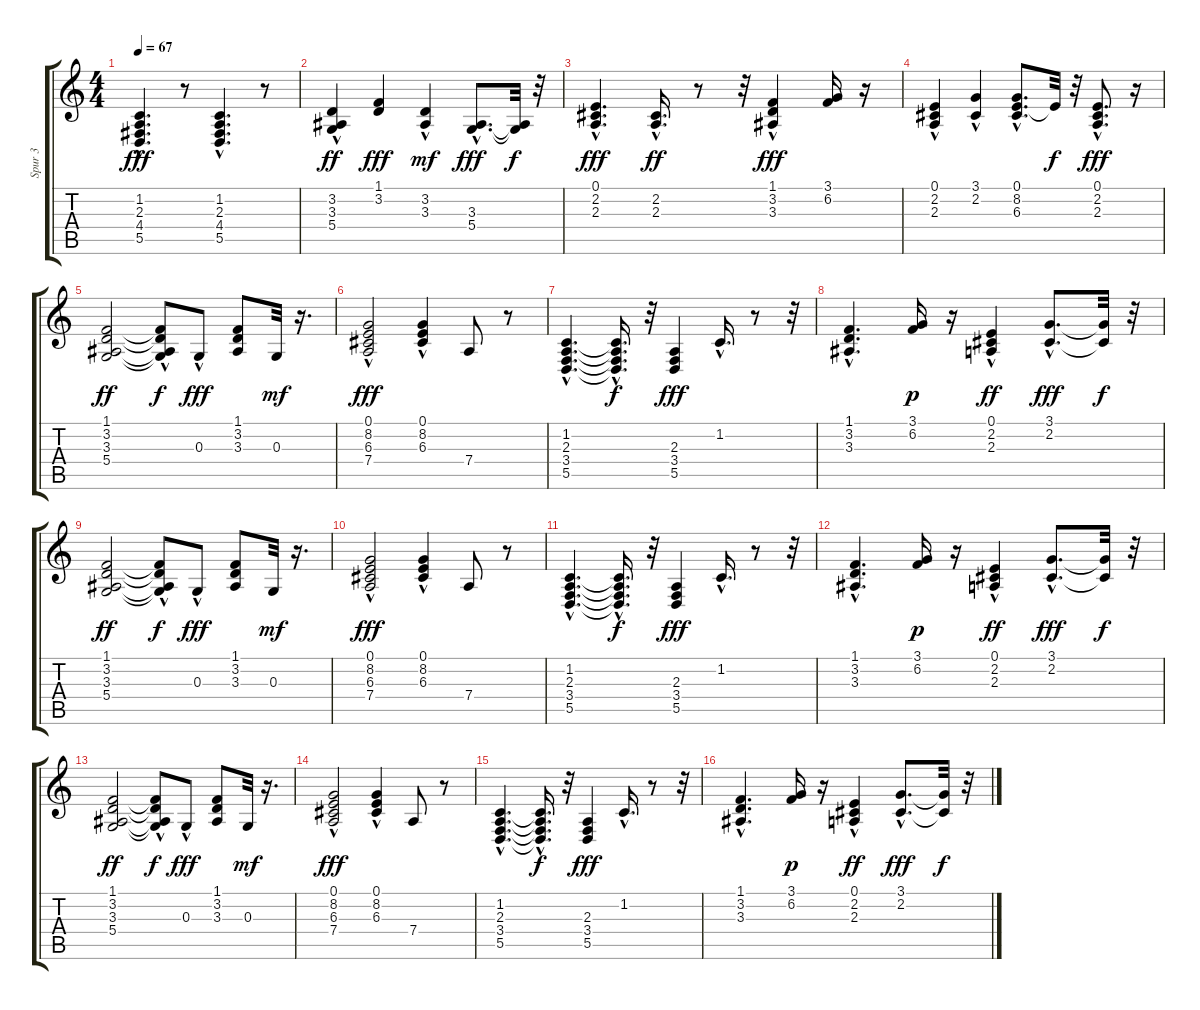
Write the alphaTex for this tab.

\track ("Spur 3" "Spur 3") {instrument electricpiano2}
\staff {score tabs}
\tuning (E4 B3 G3 D3 A2 E2) {hide}
\ts (4 4)
\tempo 67
\clef g2
\ks c
(1.2 2.3{hac} 4.4 5.5{hac}).4{d dy fff} r.8 (1.2{hac} 2.3{hac} 4.4 5.5).4{d} r.8 |
(3.2{hac} 3.3 5.4).4{dy ff} (1.1 3.2).4{dy fff} (3.2{hac} 3.3).4{dy mf} (3.3{hac} 5.4{hac}).8{d dy fff} (3.3{t} 5.4{t}).32{dy f} r.32 |
(0.1{hac} 2.2 2.3).4{d dy fff} (2.2{hac} 2.3{hac}).16{d dy ff} r.8 r.32 (1.1{hac} 3.2 3.3).4{dy fff} (3.1 6.2).16 r.16 |
(0.1{hac} 2.2{hac} 2.3).4 (3.1 2.2{hac}).4 (0.1{hac} 8.2 6.3{hac}).8{d} 0.1{t}.32{dy f} r.32 (0.1{hac} 2.2{hac} 2.3{hac}).8{d dy fff} r.16 |
(1.1 3.2 3.3 5.4).2{dy ff} (1.1{t} 3.2{t} 3.3{hac t} 5.4{t}).8{dy f} 0.3{hac}.8{dy fff} (1.1 3.2 3.3).8 0.3.32{dy mf} r.16{d} |
(0.1{hac} 8.2{hac} 6.3{hac} 7.4).2{dy fff} (0.1{hac} 8.2{hac} 6.3{hac}).4 7.4.8 r.8 |
(1.2{hac} 2.3{hac} 3.4{hac} 5.5{hac}).4{d} (1.2{t} 2.3{hac t} 3.4{t} 5.5{hac t}).16{d dy f} r.32 (2.3 3.4 5.5).4{dy fff} 1.2{hac}.16{d} r.8 r.32 |
(1.1 3.2{hac} 3.3{hac}).4{d} (3.1 6.2).16{dy p} r.16 (0.1{hac} 2.2{hac} 2.3{hac}).4{dy ff} (3.1{hac} 2.2{hac}).8{d dy fff} (3.1{t} 2.2{t}).32{dy f} r.32 |
(1.1 3.2 3.3 5.4).2{dy ff} (1.1{t} 3.2{t} 3.3{hac t} 5.4{t}).8{dy f} 0.3{hac}.8{dy fff} (1.1 3.2 3.3).8 0.3.32{dy mf} r.16{d} |
(0.1{hac} 8.2{hac} 6.3{hac} 7.4).2{dy fff} (0.1{hac} 8.2{hac} 6.3{hac}).4 7.4.8 r.8 |
(1.2{hac} 2.3{hac} 3.4{hac} 5.5{hac}).4{d} (1.2{t} 2.3{hac t} 3.4{t} 5.5{hac t}).16{d dy f} r.32 (2.3 3.4 5.5).4{dy fff} 1.2{hac}.16{d} r.8 r.32 |
(1.1 3.2{hac} 3.3{hac}).4{d} (3.1 6.2).16{dy p} r.16 (0.1{hac} 2.2{hac} 2.3{hac}).4{dy ff} (3.1{hac} 2.2{hac}).8{d dy fff} (3.1{t} 2.2{t}).32{dy f} r.32 |
(1.1 3.2 3.3 5.4).2{dy ff} (1.1{t} 3.2{t} 3.3{hac t} 5.4{t}).8{dy f} 0.3{hac}.8{dy fff} (1.1 3.2 3.3).8 0.3.32{dy mf} r.16{d} |
(0.1{hac} 8.2{hac} 6.3{hac} 7.4).2{dy fff} (0.1{hac} 8.2{hac} 6.3{hac}).4 7.4.8 r.8 |
(1.2{hac} 2.3{hac} 3.4{hac} 5.5{hac}).4{d} (1.2{t} 2.3{hac t} 3.4{t} 5.5{hac t}).16{d dy f} r.32 (2.3 3.4 5.5).4{dy fff} 1.2{hac}.16{d} r.8 r.32 |
(1.1 3.2{hac} 3.3{hac}).4{d} (3.1 6.2).16{dy p} r.16 (0.1{hac} 2.2{hac} 2.3{hac}).4{dy ff} (3.1{hac} 2.2{hac}).8{d dy fff} (3.1{t} 2.2{t}).32{dy f} r.32
